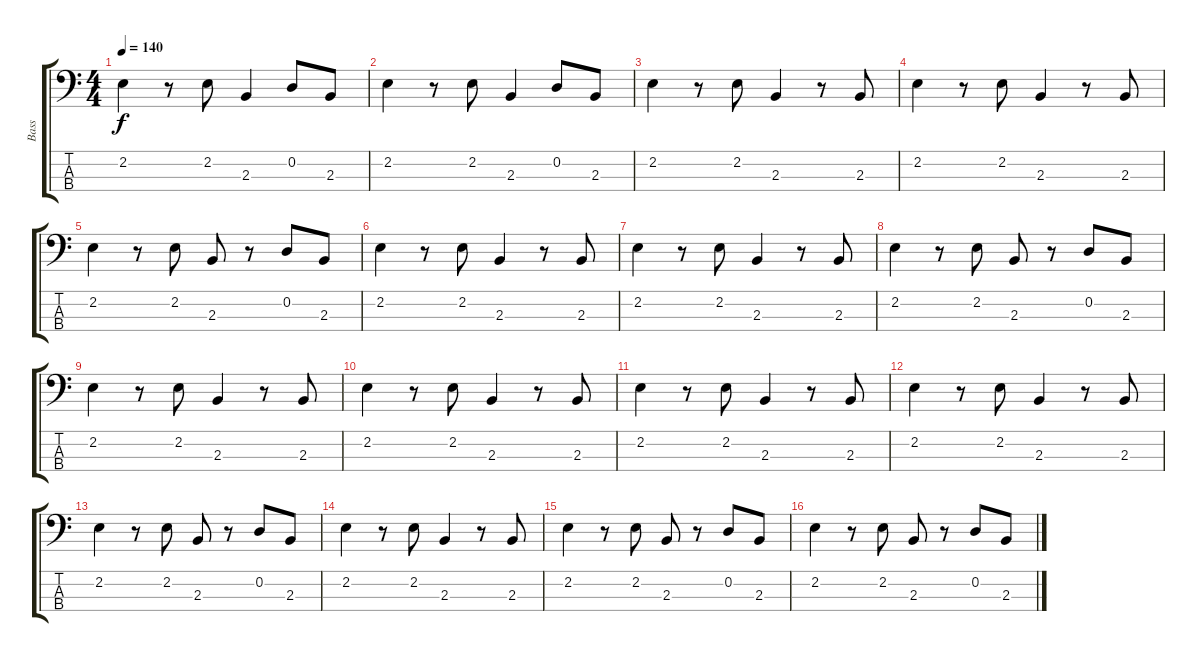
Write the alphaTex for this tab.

\track ("Bass" "Bass") {instrument fretlessbass}
\staff {score tabs}
\tuning (G2 D2 A1 E1) {hide}
\ts (4 4)
\tempo 140
\clef f4
\ks c
2.2.4{dy f} r.8 2.2.8 2.3.4 0.2.8 2.3.8 |
2.2.4 r.8 2.2.8 2.3.4 0.2.8 2.3.8 |
2.2.4 r.8 2.2.8 2.3.4 r.8 2.3.8 |
2.2.4 r.8 2.2.8 2.3.4 r.8 2.3.8 |
2.2.4 r.8 2.2.8 2.3.8 r.8 0.2.8 2.3.8 |
2.2.4 r.8 2.2.8 2.3.4 r.8 2.3.8 |
2.2.4 r.8 2.2.8 2.3.4 r.8 2.3.8 |
2.2.4 r.8 2.2.8 2.3.8 r.8 0.2.8 2.3.8 |
2.2.4 r.8 2.2.8 2.3.4 r.8 2.3.8 |
2.2.4 r.8 2.2.8 2.3.4 r.8 2.3.8 |
2.2.4 r.8 2.2.8 2.3.4 r.8 2.3.8 |
2.2.4 r.8 2.2.8 2.3.4 r.8 2.3.8 |
2.2.4 r.8 2.2.8 2.3.8 r.8 0.2.8 2.3.8 |
2.2.4 r.8 2.2.8 2.3.4 r.8 2.3.8 |
2.2.4 r.8 2.2.8 2.3.8 r.8 0.2.8 2.3.8 |
2.2.4 r.8 2.2.8 2.3.8 r.8 0.2.8 2.3.8
